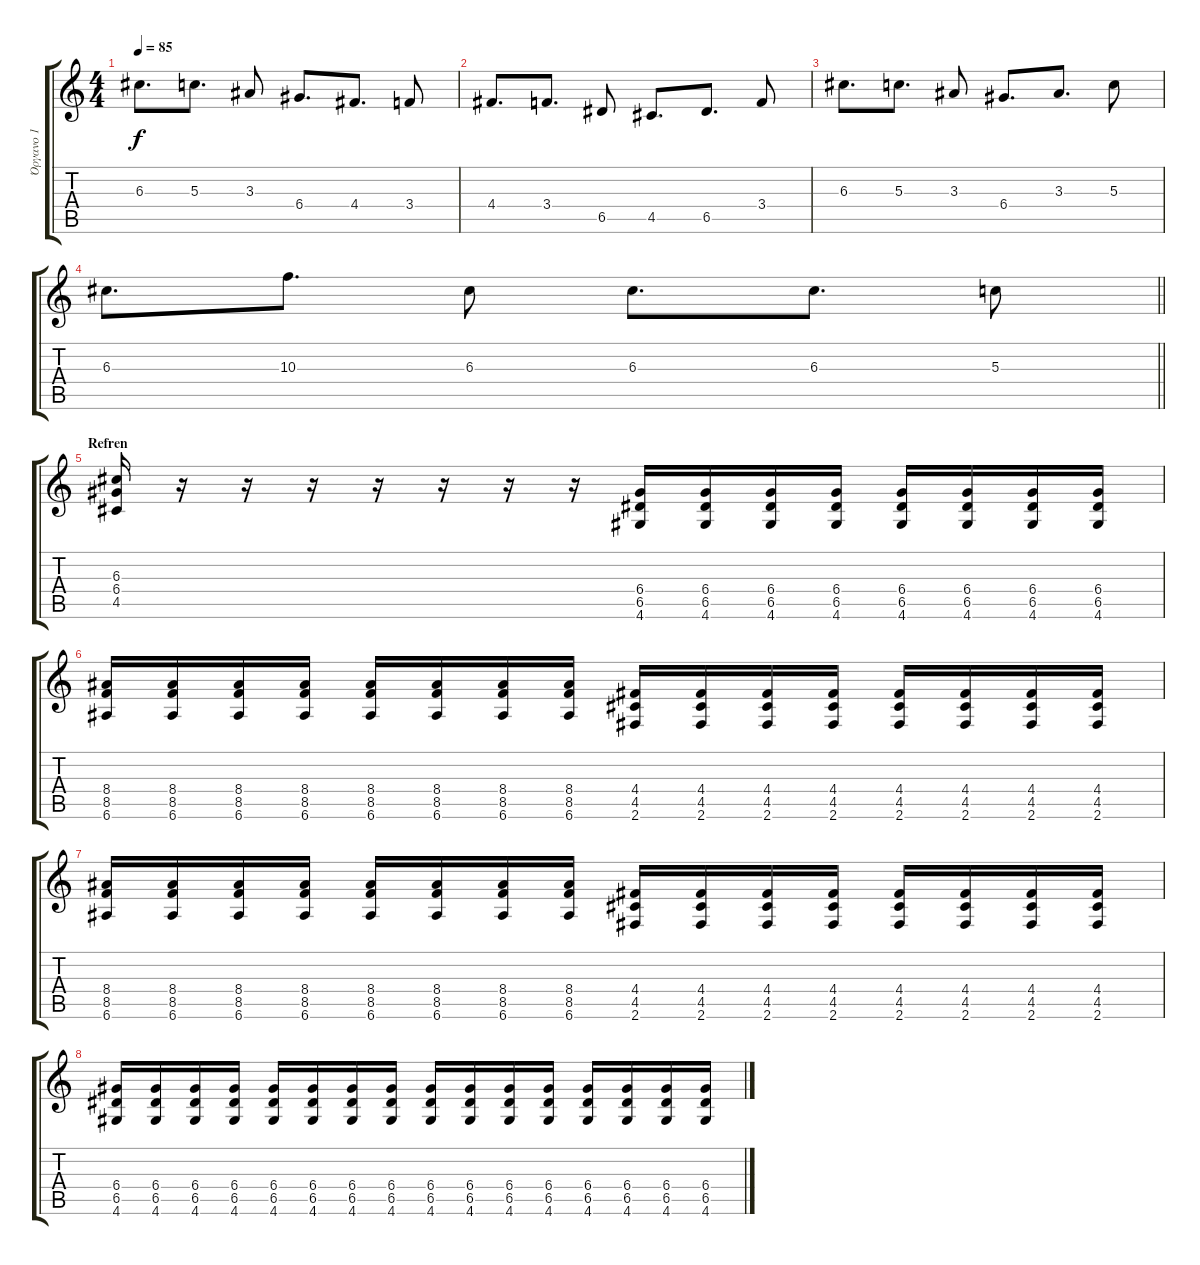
\track ("Όργανο 1" "Όργανο 1") {instrument overdrivenguitar}
\staff {score tabs}
\tuning (E4 B3 G3 D3 A2 E2) {hide}
\ts (4 4)
\tempo 85
\clef g2
\ks c
6.3.8{d dy f} 5.3.8{d} 3.3.8 6.4.8{d} 4.4.8{d} 3.4.8 |
4.4.8{d} 3.4.8{d} 6.5.8 4.5.8{d} 6.5.8{d} 3.4.8 |
6.3.8{d} 5.3.8{d} 3.3.8 6.4.8{d} 3.3.8{d} 5.3.8 |
\barLineRight lightlight
6.3.8{d} 10.3.8{d} 6.3.8 6.3.8{d} 6.3.8{d} 5.3.8 |
\section ("" "Refren")
(6.3 6.4 4.5).16 r.16 r.16 r.16 r.16 r.16 r.16 r.16 (6.4 6.5 4.6).16 (6.4 6.5 4.6).16 (6.4 6.5 4.6).16 (6.4 6.5 4.6).16 (6.4 6.5 4.6).16 (6.4 6.5 4.6).16 (6.4 6.5 4.6).16 (6.4 6.5 4.6).16 |
(8.4 8.5 6.6).16 (8.4 8.5 6.6).16 (8.4 8.5 6.6).16 (8.4 8.5 6.6).16 (8.4 8.5 6.6).16 (8.4 8.5 6.6).16 (8.4 8.5 6.6).16 (8.4 8.5 6.6).16 (4.4 4.5 2.6).16 (4.4 4.5 2.6).16 (4.4 4.5 2.6).16 (4.4 4.5 2.6).16 (4.4 4.5 2.6).16 (4.4 4.5 2.6).16 (4.4 4.5 2.6).16 (4.4 4.5 2.6).16 |
(8.4 8.5 6.6).16 (8.4 8.5 6.6).16 (8.4 8.5 6.6).16 (8.4 8.5 6.6).16 (8.4 8.5 6.6).16 (8.4 8.5 6.6).16 (8.4 8.5 6.6).16 (8.4 8.5 6.6).16 (4.4 4.5 2.6).16 (4.4 4.5 2.6).16 (4.4 4.5 2.6).16 (4.4 4.5 2.6).16 (4.4 4.5 2.6).16 (4.4 4.5 2.6).16 (4.4 4.5 2.6).16 (4.4 4.5 2.6).16 |
(6.4 6.5 4.6).16 (6.4 6.5 4.6).16 (6.4 6.5 4.6).16 (6.4 6.5 4.6).16 (6.4 6.5 4.6).16 (6.4 6.5 4.6).16 (6.4 6.5 4.6).16 (6.4 6.5 4.6).16 (6.4 6.5 4.6).16 (6.4 6.5 4.6).16 (6.4 6.5 4.6).16 (6.4 6.5 4.6).16 (6.4 6.5 4.6).16 (6.4 6.5 4.6).16 (6.4 6.5 4.6).16 (6.4 6.5 4.6).16
